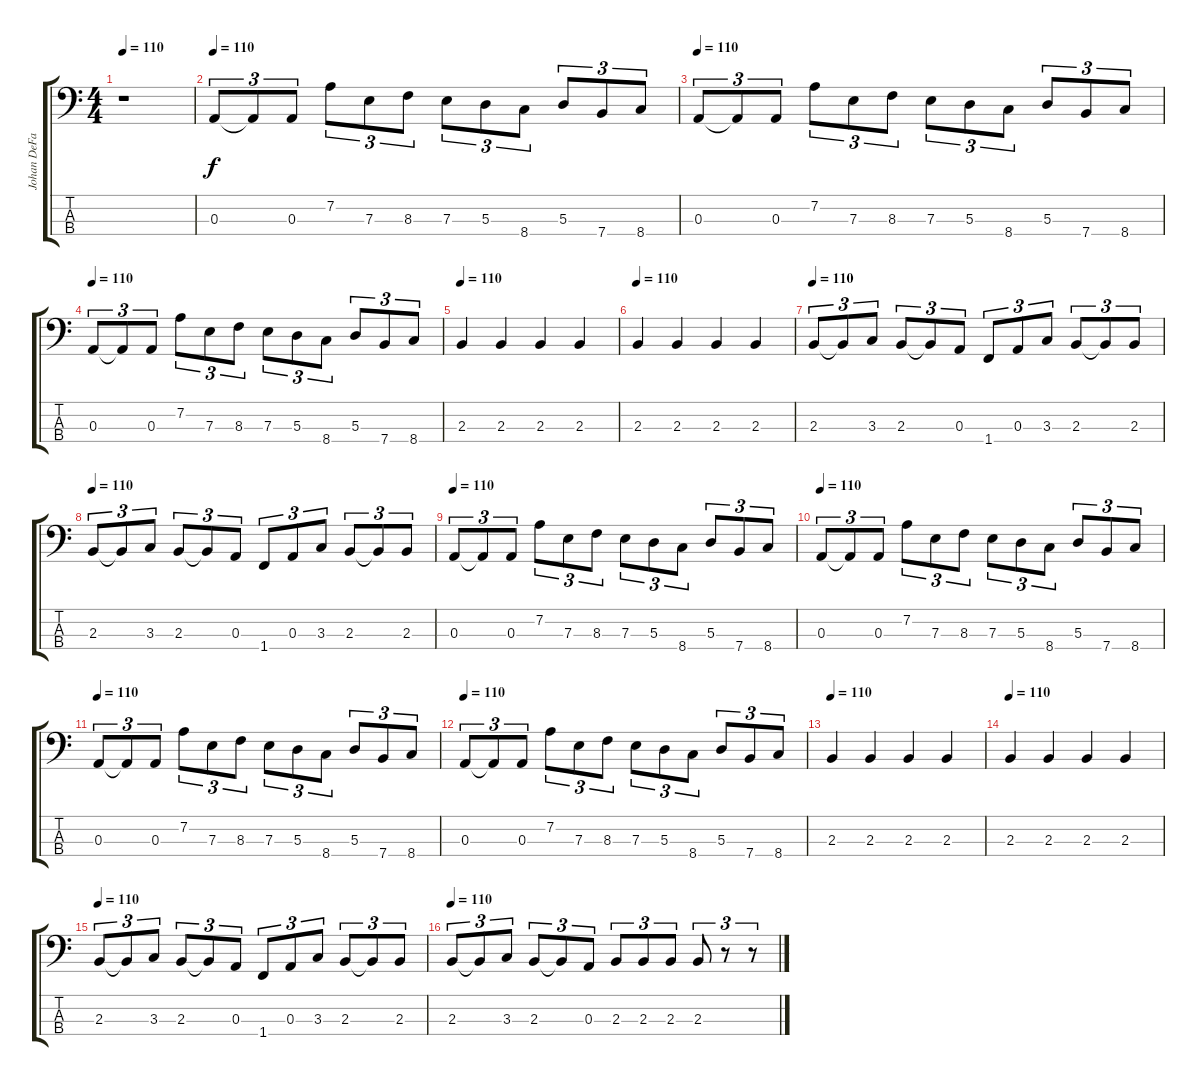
\track ("Johan DeFarfalla" "Johan DeFa") {instrument electricbassfinger}
\staff {score tabs}
\tuning (G2 D2 A1 E1) {hide}
\ts (4 4)
\tempo 110
\clef f4
\ks c
r.1{dy f} |
\tempo 110
0.3.8{tu (3 2)} 0.3{t}.8{tu (3 2)} 0.3.8{tu (3 2)} 7.2.8{tu (3 2)} 7.3.8{tu (3 2)} 8.3.8{tu (3 2)} 7.3.8{tu (3 2)} 5.3.8{tu (3 2)} 8.4.8{tu (3 2)} 5.3.8{tu (3 2)} 7.4.8{tu (3 2)} 8.4.8{tu (3 2)} |
\tempo 110
0.3.8{tu (3 2)} 0.3{t}.8{tu (3 2)} 0.3.8{tu (3 2)} 7.2.8{tu (3 2)} 7.3.8{tu (3 2)} 8.3.8{tu (3 2)} 7.3.8{tu (3 2)} 5.3.8{tu (3 2)} 8.4.8{tu (3 2)} 5.3.8{tu (3 2)} 7.4.8{tu (3 2)} 8.4.8{tu (3 2)} |
\tempo 110
0.3.8{tu (3 2)} 0.3{t}.8{tu (3 2)} 0.3.8{tu (3 2)} 7.2.8{tu (3 2)} 7.3.8{tu (3 2)} 8.3.8{tu (3 2)} 7.3.8{tu (3 2)} 5.3.8{tu (3 2)} 8.4.8{tu (3 2)} 5.3.8{tu (3 2)} 7.4.8{tu (3 2)} 8.4.8{tu (3 2)} |
\tempo 110
2.3.4 2.3.4 2.3.4 2.3.4 |
\tempo 110
2.3.4 2.3.4 2.3.4 2.3.4 |
\tempo 110
2.3.8{tu (3 2)} 2.3{t}.8{tu (3 2)} 3.3.8{tu (3 2)} 2.3.8{tu (3 2)} 2.3{t}.8{tu (3 2)} 0.3.8{tu (3 2)} 1.4.8{tu (3 2)} 0.3.8{tu (3 2)} 3.3.8{tu (3 2)} 2.3.8{tu (3 2)} 2.3{t}.8{tu (3 2)} 2.3.8{tu (3 2)} |
\tempo 110
2.3.8{tu (3 2)} 2.3{t}.8{tu (3 2)} 3.3.8{tu (3 2)} 2.3.8{tu (3 2)} 2.3{t}.8{tu (3 2)} 0.3.8{tu (3 2)} 1.4.8{tu (3 2)} 0.3.8{tu (3 2)} 3.3.8{tu (3 2)} 2.3.8{tu (3 2)} 2.3{t}.8{tu (3 2)} 2.3.8{tu (3 2)} |
\tempo 110
0.3.8{tu (3 2)} 0.3{t}.8{tu (3 2)} 0.3.8{tu (3 2)} 7.2.8{tu (3 2)} 7.3.8{tu (3 2)} 8.3.8{tu (3 2)} 7.3.8{tu (3 2)} 5.3.8{tu (3 2)} 8.4.8{tu (3 2)} 5.3.8{tu (3 2)} 7.4.8{tu (3 2)} 8.4.8{tu (3 2)} |
\tempo 110
0.3.8{tu (3 2)} 0.3{t}.8{tu (3 2)} 0.3.8{tu (3 2)} 7.2.8{tu (3 2)} 7.3.8{tu (3 2)} 8.3.8{tu (3 2)} 7.3.8{tu (3 2)} 5.3.8{tu (3 2)} 8.4.8{tu (3 2)} 5.3.8{tu (3 2)} 7.4.8{tu (3 2)} 8.4.8{tu (3 2)} |
\tempo 110
0.3.8{tu (3 2)} 0.3{t}.8{tu (3 2)} 0.3.8{tu (3 2)} 7.2.8{tu (3 2)} 7.3.8{tu (3 2)} 8.3.8{tu (3 2)} 7.3.8{tu (3 2)} 5.3.8{tu (3 2)} 8.4.8{tu (3 2)} 5.3.8{tu (3 2)} 7.4.8{tu (3 2)} 8.4.8{tu (3 2)} |
\tempo 110
0.3.8{tu (3 2)} 0.3{t}.8{tu (3 2)} 0.3.8{tu (3 2)} 7.2.8{tu (3 2)} 7.3.8{tu (3 2)} 8.3.8{tu (3 2)} 7.3.8{tu (3 2)} 5.3.8{tu (3 2)} 8.4.8{tu (3 2)} 5.3.8{tu (3 2)} 7.4.8{tu (3 2)} 8.4.8{tu (3 2)} |
\tempo 110
2.3.4 2.3.4 2.3.4 2.3.4 |
\tempo 110
2.3.4 2.3.4 2.3.4 2.3.4 |
\tempo 110
2.3.8{tu (3 2)} 2.3{t}.8{tu (3 2)} 3.3.8{tu (3 2)} 2.3.8{tu (3 2)} 2.3{t}.8{tu (3 2)} 0.3.8{tu (3 2)} 1.4.8{tu (3 2)} 0.3.8{tu (3 2)} 3.3.8{tu (3 2)} 2.3.8{tu (3 2)} 2.3{t}.8{tu (3 2)} 2.3.8{tu (3 2)} |
\tempo 110
2.3.8{tu (3 2)} 2.3{t}.8{tu (3 2)} 3.3.8{tu (3 2)} 2.3.8{tu (3 2)} 2.3{t}.8{tu (3 2)} 0.3.8{tu (3 2)} 2.3.8{tu (3 2)} 2.3.8{tu (3 2)} 2.3.8{tu (3 2)} 2.3.8{tu (3 2)} r.8{tu (3 2)} r.8{tu (3 2)}
